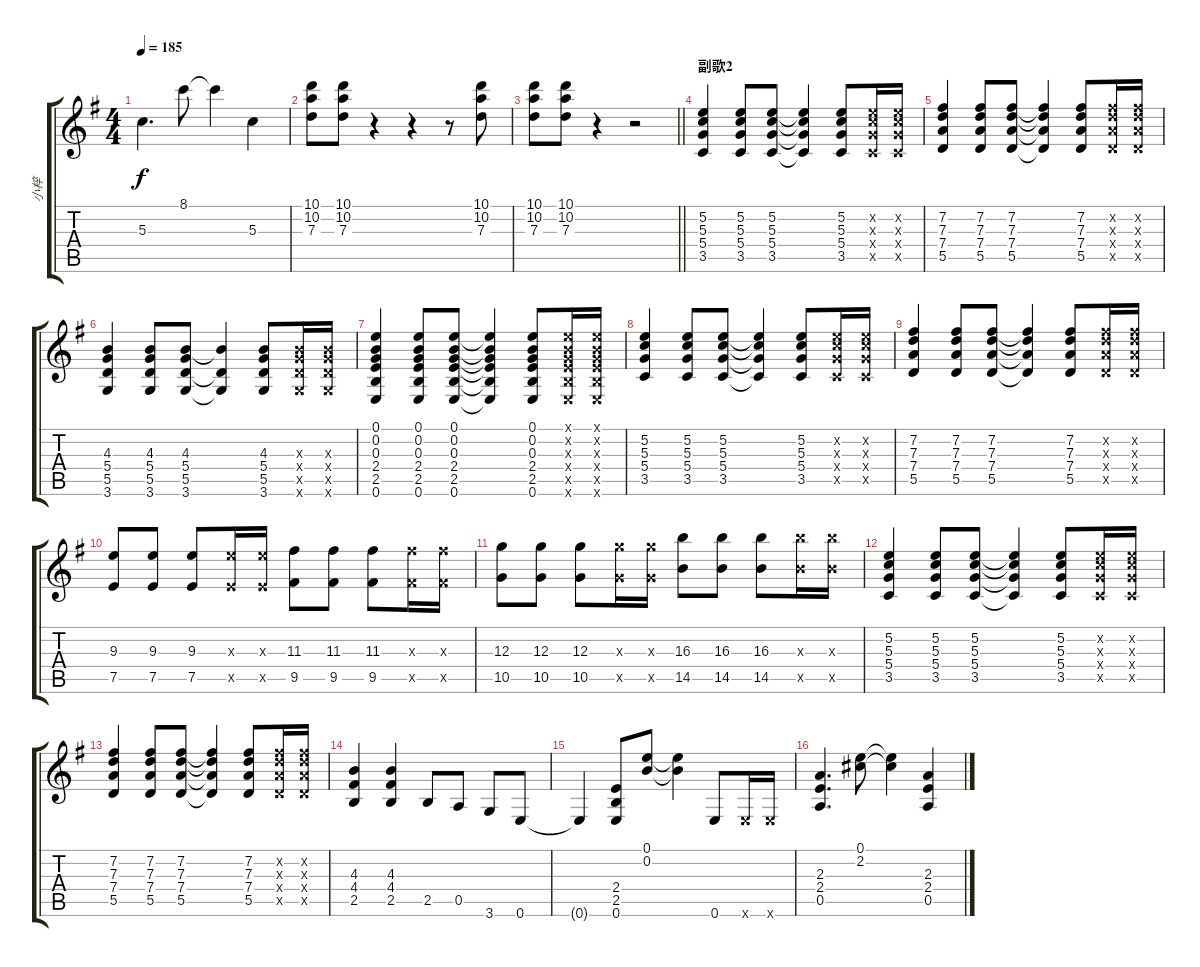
\track ("小梓" "小梓") {instrument overdrivenguitar}
\staff {score tabs}
\tuning (E4 B3 G3 D3 A2 E2) {hide}
\ts (4 4)
\tempo 185
\clef g2
\ks g
5.3.4{d dy f} 8.1.8 8.1{t}.4 5.3.4 |
(10.1 10.2 7.3).8 (10.1 10.2 7.3).8 r.4 r.4 r.8 (10.1 10.2 7.3).8 |
\barLineRight lightlight
(10.1 10.2 7.3).8 (10.1 10.2 7.3).8 r.4 r.2 |
\section ("" "副歌2")
(5.2 5.3 5.4 3.5).4 (5.2 5.3 5.4 3.5).8 (5.2 5.3 5.4 3.5).8 (5.2{t} 5.3{t} 5.4{t} 3.5{t}).4 (5.2 5.3 5.4 3.5).8 (5.2{x} 5.3{x} 5.4{x} 3.5{x}).16 (5.2{x} 5.3{x} 5.4{x} 3.5{x}).16 |
(7.2 7.3 7.4 5.5).4 (7.2 7.3 7.4 5.5).8 (7.2 7.3 7.4 5.5).8 (7.2{t} 7.3{t} 7.4{t} 5.5{t}).4 (7.2 7.3 7.4 5.5).8 (7.2{x} 7.3{x} 7.4{x} 5.5{x}).16 (7.2{x} 7.3{x} 7.4{x} 5.5{x}).16 |
(4.3 5.4 5.5 3.6).4 (4.3 5.4 5.5 3.6).8 (4.3 5.4 5.5 3.6).8 (4.3{t} 5.5{t} 3.6{t}).4 (4.3 5.4 5.5 3.6).8 (4.3{x} 5.4{x} 5.5{x} 3.6{x}).16 (4.3{x} 5.4{x} 5.5{x} 3.6{x}).16 |
(0.1 0.2 0.3 2.4 2.5 0.6).4 (0.1 0.2 0.3 2.4 2.5 0.6).8 (0.1 0.2 0.3 2.4 2.5 0.6).8 (0.1{t} 0.2{t} 0.3{t} 2.4{t} 2.5{t} 0.6{t}).4 (0.1 0.2 0.3 2.4 2.5 0.6).8 (0.1{x} 0.2{x} 0.3{x} 2.4{x} 2.5{x} 0.6{x}).16 (0.1{x} 0.2{x} 0.3{x} 2.4{x} 2.5{x} 0.6{x}).16 |
(5.2 5.3 5.4 3.5).4 (5.2 5.3 5.4 3.5).8 (5.2 5.3 5.4 3.5).8 (5.2{t} 5.3{t} 5.4{t} 3.5{t}).4 (5.2 5.3 5.4 3.5).8 (5.2{x} 5.3{x} 5.4{x} 3.5{x}).16 (5.2{x} 5.3{x} 5.4{x} 3.5{x}).16 |
(7.2 7.3 7.4 5.5).4 (7.2 7.3 7.4 5.5).8 (7.2 7.3 7.4 5.5).8 (7.2{t} 7.3{t} 7.4{t} 5.5{t}).4 (7.2 7.3 7.4 5.5).8 (7.2{x} 7.3{x} 7.4{x} 5.5{x}).16 (7.2{x} 7.3{x} 7.4{x} 5.5{x}).16 |
(9.3 7.5).8 (9.3 7.5).8 (9.3 7.5).8 (9.3{x} 7.5{x}).16 (9.3{x} 7.5{x}).16 (11.3 9.5).8 (11.3 9.5).8 (11.3 9.5).8 (11.3{x} 9.5{x}).16 (11.3{x} 9.5{x}).16 |
(12.3 10.5).8 (12.3 10.5).8 (12.3 10.5).8 (12.3{x} 10.5{x}).16 (12.3{x} 10.5{x}).16 (16.3 14.5).8 (16.3 14.5).8 (16.3 14.5).8 (16.3{x} 14.5{x}).16 (16.3{x} 14.5{x}).16 |
(5.2 5.3 5.4 3.5).4 (5.2 5.3 5.4 3.5).8 (5.2 5.3 5.4 3.5).8 (5.2{t} 5.3{t} 5.4{t} 3.5{t}).4 (5.2 5.3 5.4 3.5).8 (5.2{x} 5.3{x} 5.4{x} 3.5{x}).16 (5.2{x} 5.3{x} 5.4{x} 3.5{x}).16 |
(7.2 7.3 7.4 5.5).4 (7.2 7.3 7.4 5.5).8 (7.2 7.3 7.4 5.5).8 (7.2{t} 7.3{t} 7.4{t} 5.5{t}).4 (7.2 7.3 7.4 5.5).8 (7.2{x} 7.3{x} 7.4{x} 5.5{x}).16 (7.2{x} 7.3{x} 7.4{x} 5.5{x}).16 |
(4.3 4.4 2.5).4 (4.3 4.4 2.5).4 2.5.8 0.5.8 3.6.8 0.6.8 |
0.6{t}.4 (2.4 2.5 0.6).8 (0.1 0.2).8 (0.1{t} 0.2{t}).4 0.6.8 0.6{x}.16 0.6{x}.16 |
(2.3 2.4 0.5).4{d} (0.1 2.2).8 (0.1{t} 2.2{t}).4 (2.3 2.4 0.5).4
